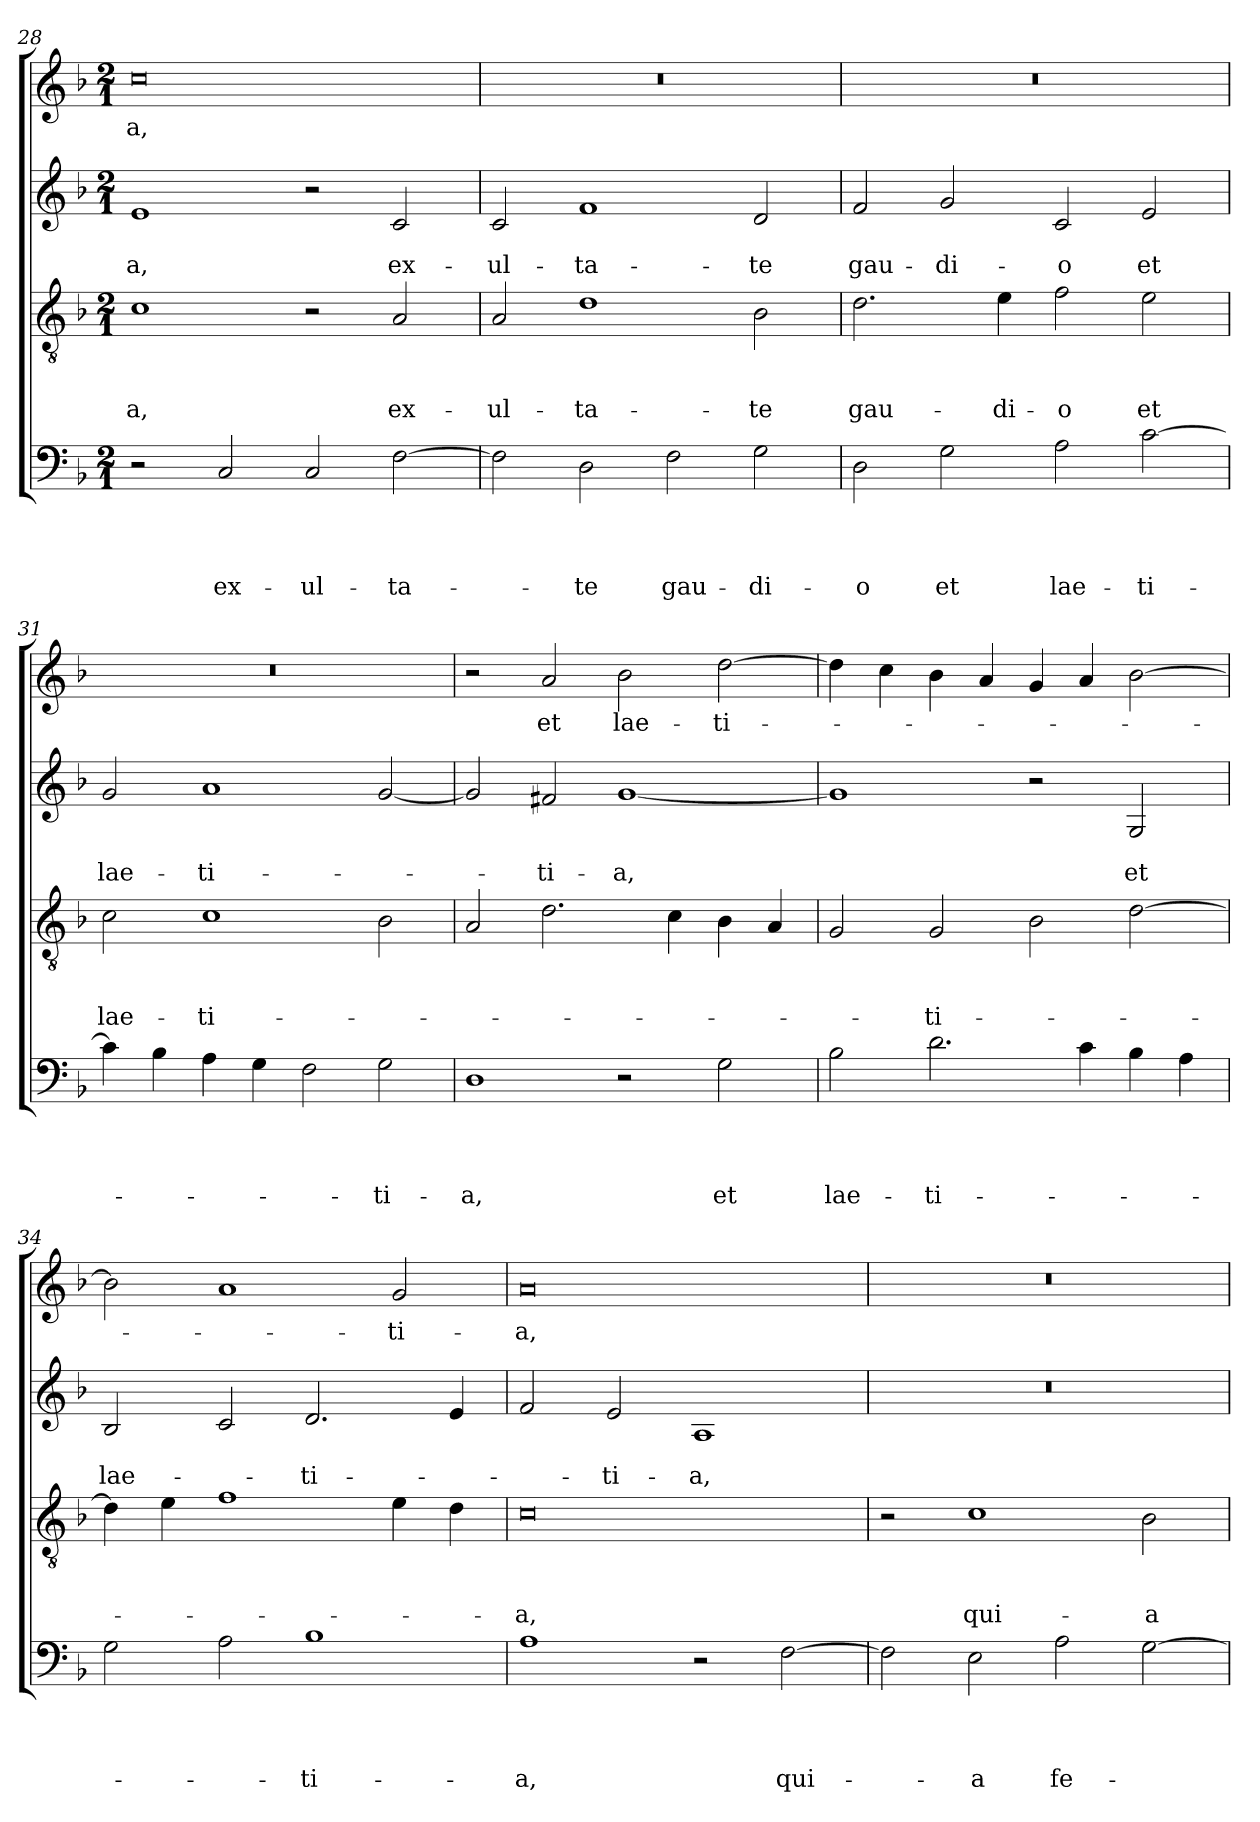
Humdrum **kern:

**kern	**text	**text	**text	**text	**kern	**text	**text	**text	**kern	**text	**text	**kern	**text
*part4	*part4	*part4	*part4	*part4	*part3	*part3	*part3	*part3	*part2	*part2	*part2	*part1	*part1
*staff4	*staff4	*staff4	*staff4	*staff4	*staff3	*staff3	*staff3	*staff3	*staff2	*staff2	*staff2	*staff1	*staff1
*clefF4	*	*	*	*	*clefGv2	*	*	*	*clefG2	*	*	*clefG2	*
*k[b-]	*	*	*	*	*k[b-]	*	*	*	*k[b-]	*	*	*k[b-]	*
*F:	*	*	*	*	*F:	*	*	*	*F:	*	*	*F:	*
*M2/1	*	*	*	*	*M2/1	*	*	*	*M2/1	*	*	*M2/1	*
=28	=28	=28	=28	=28	=28	=28	=28	=28	=28	=28	=28	=28	=28
2r	.	.	.	.	1c	.	.	-a,	1e	.	-a,	0cc	-a,
2C/	.	.	.	ex-	.	.	.	.	.	.	.	.	.
2C/	.	.	.	-ul-	2r	.	.	.	2r	.	.	.	.
[2F\	.	.	.	-ta-	2A/	.	.	ex-	2c/	.	ex-	.	.
=29	=29	=29	=29	=29	=29	=29	=29	=29	=29	=29	=29	=29	=29
2F\]	.	.	.	.	2A/	.	.	-ul-	2c/	.	-ul-	0r	.
2D\	.	.	.	-te	1d	.	.	-ta-	1f	.	-ta-	.	.
2F\	.	.	.	gau-	.	.	.	.	.	.	.	.	.
2G\	.	.	.	-di-	2B-\	.	.	-te	2d/	.	-te	.	.
=30	=30	=30	=30	=30	=30	=30	=30	=30	=30	=30	=30	=30	=30
2D\	.	.	.	-o	2.d\	.	.	gau-	2f/	.	gau-	0r	.
2G\	.	.	.	et	.	.	.	.	2g/	.	-di-	.	.
.	.	.	.	.	4e\	.	.	-di-	.	.	.	.	.
2A\	.	.	.	lae-	2f\	.	.	-o	2c/	.	-o	.	.
[2c\	.	.	.	-ti-	2e\	.	.	et	2e/	.	et	.	.
!!LO:LB:g=z
=31	=31	=31	=31	=31	=31	=31	=31	=31	=31	=31	=31	=31	=31
4c\]	.	.	.	.	2c\	.	.	lae-	2g/	.	lae-	0r	.
4B-\	.	.	.	.	.	.	.	.	.	.	.	.	.
4A\	.	.	.	.	1c	.	.	-ti-	1a	.	-ti-	.	.
4G\	.	.	.	.	.	.	.	.	.	.	.	.	.
2F\	.	.	.	.	.	.	.	.	.	.	.	.	.
2G\	.	.	.	-ti-	2B-\	.	.	.	[2g/	.	.	.	.
=32	=32	=32	=32	=32	=32	=32	=32	=32	=32	=32	=32	=32	=32
1D	.	.	.	-a,	2A/	.	.	.	2g/]	.	.	2r	.
.	.	.	.	.	2.d\	.	.	.	2f#/	.	-ti-	2a/	et
2r	.	.	.	.	.	.	.	.	[1g	.	-a,	2b-\	lae-
.	.	.	.	.	4c\	.	.	.	.	.	.	.	.
2G\	.	.	.	et	4B-\	.	.	.	.	.	.	[2dd\	-ti-
.	.	.	.	.	4A/	.	.	.	.	.	.	.	.
=33	=33	=33	=33	=33	=33	=33	=33	=33	=33	=33	=33	=33	=33
2B-\	.	.	.	lae-	2G/	.	.	.	1g]	.	.	4dd\]	.
.	.	.	.	.	.	.	.	.	.	.	.	4cc\	.
2.d\	.	.	.	-ti-	2G/	.	.	-ti-	.	.	.	4b-\	.
.	.	.	.	.	.	.	.	.	.	.	.	4a/	.
.	.	.	.	.	2B-\	.	.	.	2r	.	.	4g/	.
4c\	.	.	.	.	.	.	.	.	.	.	.	4a/	.
4B-\	.	.	.	.	[2d\	.	.	.	2G/	.	et	[2b-\	.
4A\	.	.	.	.	.	.	.	.	.	.	.	.	.
=34	=34	=34	=34	=34	=34	=34	=34	=34	=34	=34	=34	=34	=34
2G\	.	.	.	.	4d\]	.	.	.	2B-/	.	lae-	2b-\]	.
.	.	.	.	.	4e\	.	.	.	.	.	.	.	.
2A\	.	.	.	.	1f	.	.	.	2c/	.	.	1a	.
1B-	.	.	.	-ti-	.	.	.	.	2.d/	.	-ti-	.	.
.	.	.	.	.	4e\	.	.	.	.	.	.	2g/	-ti-
.	.	.	.	.	4d\	.	.	.	4e/	.	.	.	.
=35	=35	=35	=35	=35	=35	=35	=35	=35	=35	=35	=35	=35	=35
1A	.	.	.	-a,	0c	.	.	-a,	2f/	.	.	0a	-a,
.	.	.	.	.	.	.	.	.	2e/	.	-ti-	.	.
2r	.	.	.	.	.	.	.	.	1A	.	-a,	.	.
[2F\	.	.	.	qui-	.	.	.	.	.	.	.	.	.
=36	=36	=36	=36	=36	=36	=36	=36	=36	=36	=36	=36	=36	=36
2F\]	.	.	.	.	2r	.	.	.	0r	.	.	0r	.
2E\	.	.	.	-a	1c	.	.	qui-	.	.	.	.	.
2A\	.	.	.	fe-	.	.	.	.	.	.	.	.	.
[2G\	.	.	.	.	2B-\	.	.	-a	.	.	.	.	.
=	=	=	=	=	=	=	=	=	=	=	=	=	=
*-	*-	*-	*-	*-	*-	*-	*-	*-	*-	*-	*-	*-	*-
